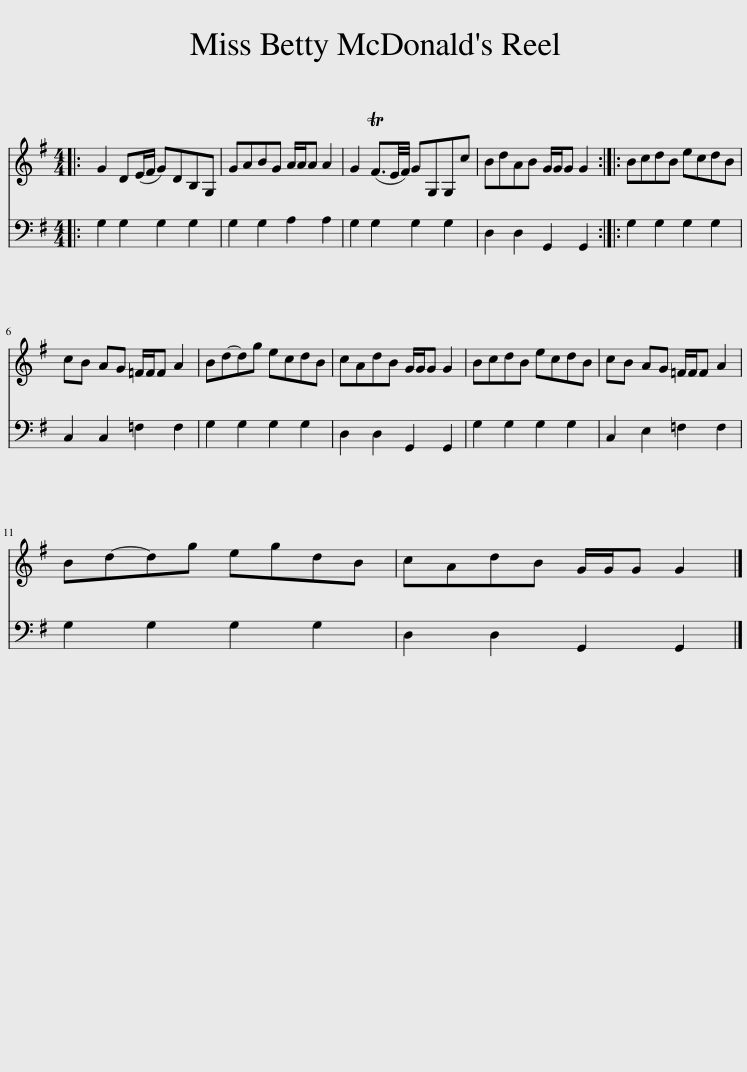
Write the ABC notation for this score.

X:1
%%score 1 2
L:1/8
M:4/4
I:linebreak $
K:G
V:1 treble
V:2 bass
V:1
|: G2 D(E/F/ G)DB,G, | GABG A/A/A A2 | G2 (TF3/2E/4F/4) GG,G,c | BdAB G/G/G G2 :: BcdB ecdB |$ %5
 cB AG =F/F/F A2 | Bd-dg ecdB | cAdB G/G/G G2 | BcdB ecdB | cB AG =F/F/F A2 |$ %10
 Bd-dg egdB | cAdB G/G/G G2 |] %12
V:2
|: G,2 G,2 G,2 G,2 | G,2 G,2 A,2 A,2 | G,2 G,2 G,2 G,2 | D,2 D,2 G,,2 G,,2 :: G,2 G,2 G,2 G,2 |$ %5
 C,2 C,2 =F,2 F,2 | G,2 G,2 G,2 G,2 | D,2 D,2 G,,2 G,,2 | G,2 G,2 G,2 G,2 | C,2 E,2 =F,2 F,2 |$ %10
 G,2 G,2 G,2 G,2 | D,2 D,2 G,,2 G,,2 |] %12
